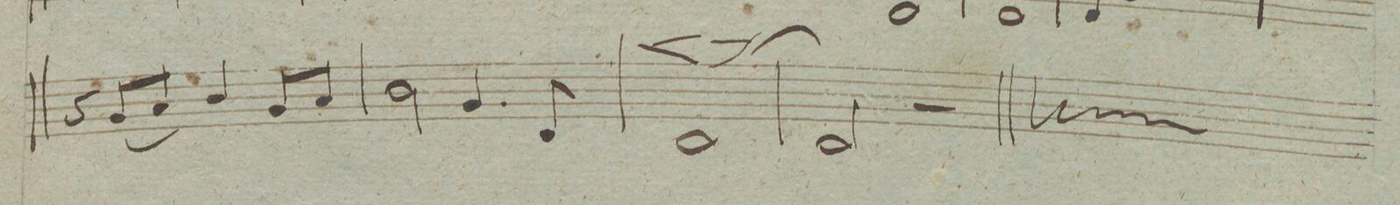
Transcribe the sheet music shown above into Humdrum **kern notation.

**kern	**dynam
*I"Baſso	*
*clefF4	*
*k[b-]	*
*met(c|)	*
*M2/2	*
4r	.
(8BB-/L	.
8C/J)	.
4D/	.
8BB-/L	.
8C/J	.
=77	=77
2D\	.
4.BB-/	.
8FF/	[[
=78	=78
[>1FF	<
.	[
.	>
.	]
=79	=79
2FF/]	.
2r	.
==	==
*-	*-
